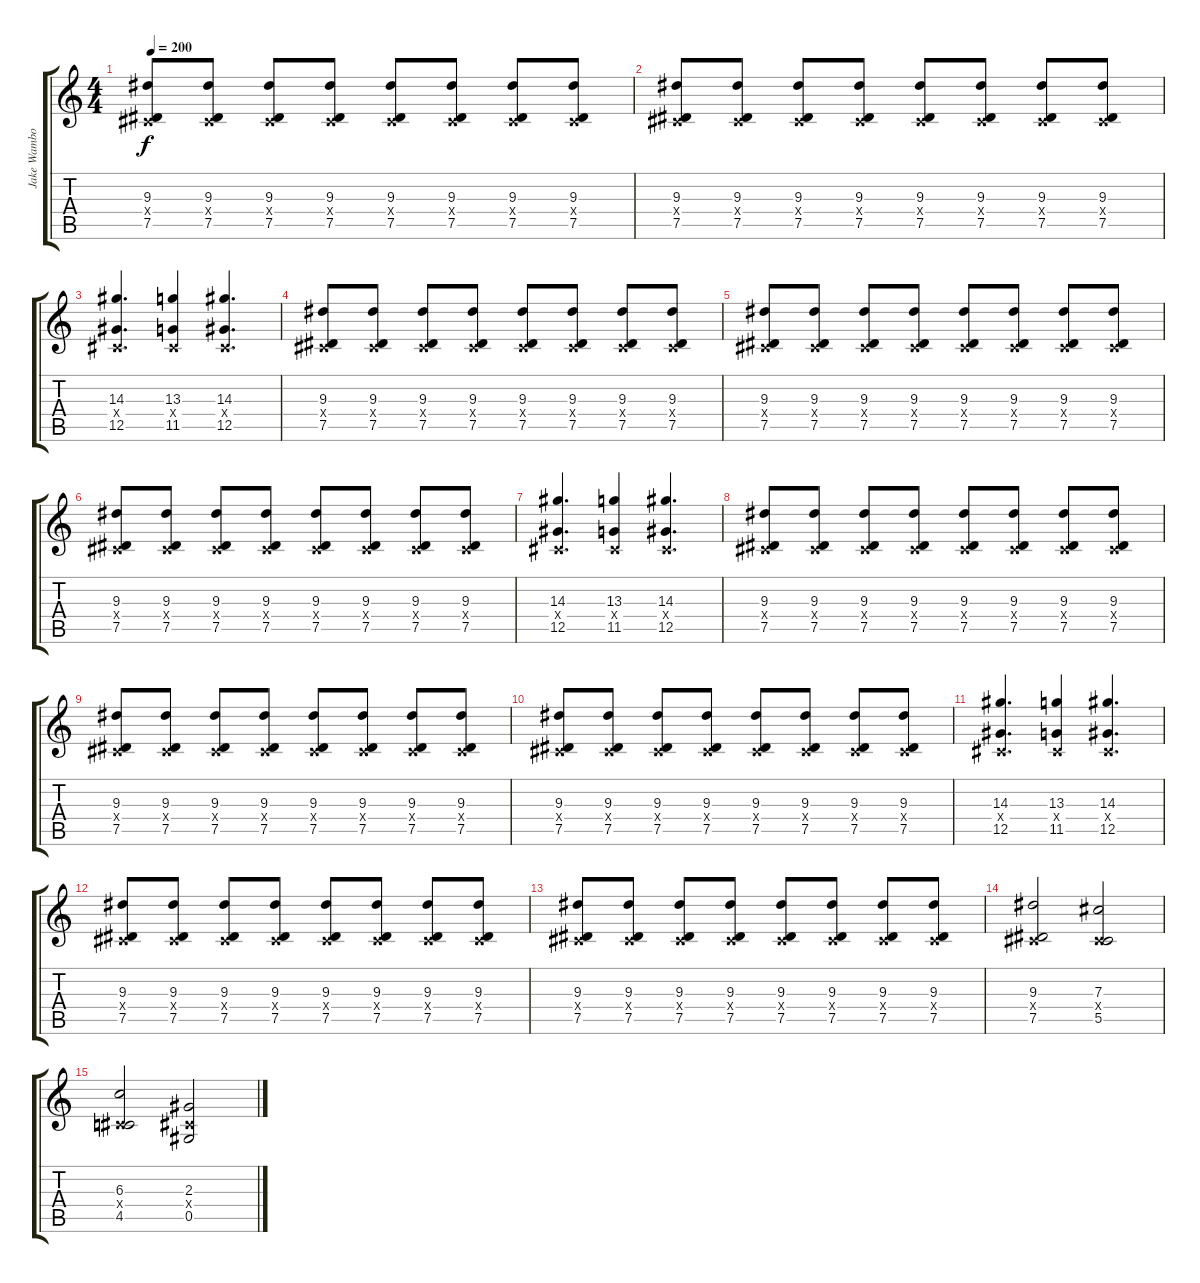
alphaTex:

\track ("Jake Wambold" "Jake Wambo") {instrument overdrivenguitar}
\staff {score tabs}
\tuning (Eb4 Bb3 Gb3 Db3 Ab2 Db2) {hide}
\ts (4 4)
\tempo 200
\clef g2
\ks c
(9.3 0.4{x} 7.5).8{dy f} (9.3 0.4{x} 7.5).8 (9.3 0.4{x} 7.5).8 (9.3 0.4{x} 7.5).8 (9.3 0.4{x} 7.5).8 (9.3 0.4{x} 7.5).8 (9.3 0.4{x} 7.5).8 (9.3 0.4{x} 7.5).8 |
(9.3 0.4{x} 7.5).8 (9.3 0.4{x} 7.5).8 (9.3 0.4{x} 7.5).8 (9.3 0.4{x} 7.5).8 (9.3 0.4{x} 7.5).8 (9.3 0.4{x} 7.5).8 (9.3 0.4{x} 7.5).8 (9.3 0.4{x} 7.5).8 |
(14.3 0.4{x} 12.5).4{d} (13.3 0.4{x} 11.5).4 (14.3 0.4{x} 12.5).4{d} |
(9.3 0.4{x} 7.5).8 (9.3 0.4{x} 7.5).8 (9.3 0.4{x} 7.5).8 (9.3 0.4{x} 7.5).8 (9.3 0.4{x} 7.5).8 (9.3 0.4{x} 7.5).8 (9.3 0.4{x} 7.5).8 (9.3 0.4{x} 7.5).8 |
(9.3 0.4{x} 7.5).8 (9.3 0.4{x} 7.5).8 (9.3 0.4{x} 7.5).8 (9.3 0.4{x} 7.5).8 (9.3 0.4{x} 7.5).8 (9.3 0.4{x} 7.5).8 (9.3 0.4{x} 7.5).8 (9.3 0.4{x} 7.5).8 |
(9.3 0.4{x} 7.5).8 (9.3 0.4{x} 7.5).8 (9.3 0.4{x} 7.5).8 (9.3 0.4{x} 7.5).8 (9.3 0.4{x} 7.5).8 (9.3 0.4{x} 7.5).8 (9.3 0.4{x} 7.5).8 (9.3 0.4{x} 7.5).8 |
(14.3 0.4{x} 12.5).4{d} (13.3 0.4{x} 11.5).4 (14.3 0.4{x} 12.5).4{d} |
(9.3 0.4{x} 7.5).8 (9.3 0.4{x} 7.5).8 (9.3 0.4{x} 7.5).8 (9.3 0.4{x} 7.5).8 (9.3 0.4{x} 7.5).8 (9.3 0.4{x} 7.5).8 (9.3 0.4{x} 7.5).8 (9.3 0.4{x} 7.5).8 |
(9.3 0.4{x} 7.5).8 (9.3 0.4{x} 7.5).8 (9.3 0.4{x} 7.5).8 (9.3 0.4{x} 7.5).8 (9.3 0.4{x} 7.5).8 (9.3 0.4{x} 7.5).8 (9.3 0.4{x} 7.5).8 (9.3 0.4{x} 7.5).8 |
(9.3 0.4{x} 7.5).8 (9.3 0.4{x} 7.5).8 (9.3 0.4{x} 7.5).8 (9.3 0.4{x} 7.5).8 (9.3 0.4{x} 7.5).8 (9.3 0.4{x} 7.5).8 (9.3 0.4{x} 7.5).8 (9.3 0.4{x} 7.5).8 |
(14.3 0.4{x} 12.5).4{d} (13.3 0.4{x} 11.5).4 (14.3 0.4{x} 12.5).4{d} |
(9.3 0.4{x} 7.5).8 (9.3 0.4{x} 7.5).8 (9.3 0.4{x} 7.5).8 (9.3 0.4{x} 7.5).8 (9.3 0.4{x} 7.5).8 (9.3 0.4{x} 7.5).8 (9.3 0.4{x} 7.5).8 (9.3 0.4{x} 7.5).8 |
(9.3 0.4{x} 7.5).8 (9.3 0.4{x} 7.5).8 (9.3 0.4{x} 7.5).8 (9.3 0.4{x} 7.5).8 (9.3 0.4{x} 7.5).8 (9.3 0.4{x} 7.5).8 (9.3 0.4{x} 7.5).8 (9.3 0.4{x} 7.5).8 |
(9.3 0.4{x} 7.5).2 (7.3 0.4{x} 5.5).2 |
(6.3 0.4{x} 4.5).2 (2.3 0.4{x} 0.5).2
